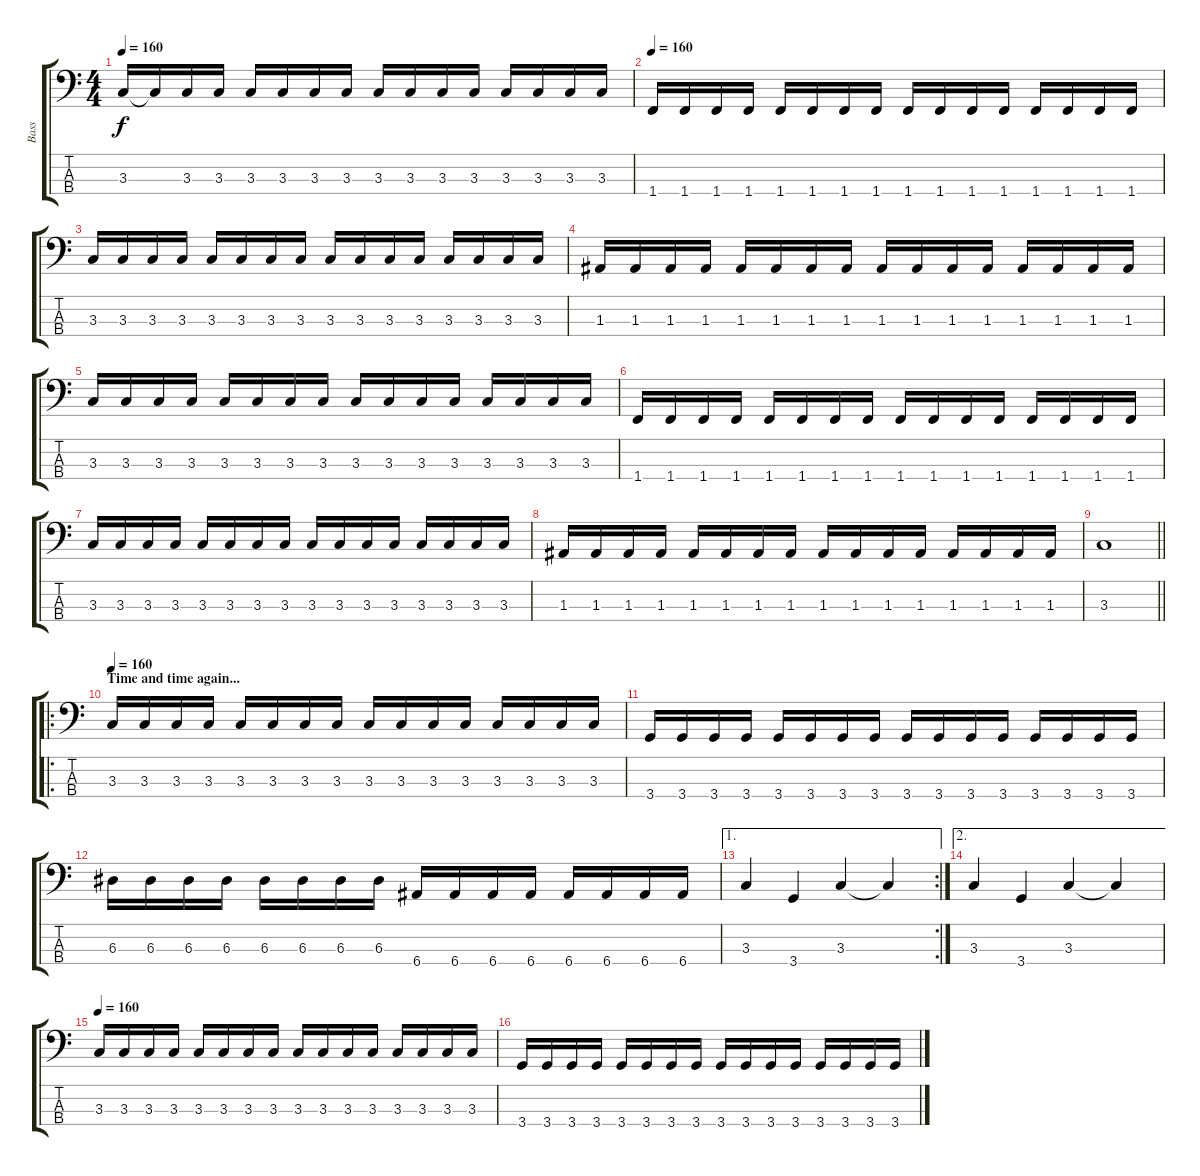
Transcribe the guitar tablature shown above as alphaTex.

\track ("Bass" "Bass") {instrument electricbasspick}
\staff {score tabs}
\tuning (G2 D2 A1 E1) {hide}
\ts (4 4)
\tempo 160
\clef f4
\ks c
3.3.16{dy f} 3.3{t}.16 3.3.16 3.3.16 3.3.16 3.3.16 3.3.16 3.3.16 3.3.16 3.3.16 3.3.16 3.3.16 3.3.16 3.3.16 3.3.16 3.3.16 |
\tempo 160
1.4.16 1.4.16 1.4.16 1.4.16 1.4.16 1.4.16 1.4.16 1.4.16 1.4.16 1.4.16 1.4.16 1.4.16 1.4.16 1.4.16 1.4.16 1.4.16 |
3.3.16 3.3.16 3.3.16 3.3.16 3.3.16 3.3.16 3.3.16 3.3.16 3.3.16 3.3.16 3.3.16 3.3.16 3.3.16 3.3.16 3.3.16 3.3.16 |
1.3.16 1.3.16 1.3.16 1.3.16 1.3.16 1.3.16 1.3.16 1.3.16 1.3.16 1.3.16 1.3.16 1.3.16 1.3.16 1.3.16 1.3.16 1.3.16 |
3.3.16 3.3.16 3.3.16 3.3.16 3.3.16 3.3.16 3.3.16 3.3.16 3.3.16 3.3.16 3.3.16 3.3.16 3.3.16 3.3.16 3.3.16 3.3.16 |
1.4.16 1.4.16 1.4.16 1.4.16 1.4.16 1.4.16 1.4.16 1.4.16 1.4.16 1.4.16 1.4.16 1.4.16 1.4.16 1.4.16 1.4.16 1.4.16 |
3.3.16 3.3.16 3.3.16 3.3.16 3.3.16 3.3.16 3.3.16 3.3.16 3.3.16 3.3.16 3.3.16 3.3.16 3.3.16 3.3.16 3.3.16 3.3.16 |
1.3.16 1.3.16 1.3.16 1.3.16 1.3.16 1.3.16 1.3.16 1.3.16 1.3.16 1.3.16 1.3.16 1.3.16 1.3.16 1.3.16 1.3.16 1.3.16 |
\barLineRight lightlight
3.3.1 |
\ro
\section ("" "Time and time again...")
\tempo 160
3.3.16 3.3.16 3.3.16 3.3.16 3.3.16 3.3.16 3.3.16 3.3.16 3.3.16 3.3.16 3.3.16 3.3.16 3.3.16 3.3.16 3.3.16 3.3.16 |
3.4.16 3.4.16 3.4.16 3.4.16 3.4.16 3.4.16 3.4.16 3.4.16 3.4.16 3.4.16 3.4.16 3.4.16 3.4.16 3.4.16 3.4.16 3.4.16 |
6.3.16 6.3.16 6.3.16 6.3.16 6.3.16 6.3.16 6.3.16 6.3.16 6.4.16 6.4.16 6.4.16 6.4.16 6.4.16 6.4.16 6.4.16 6.4.16 |
\ae 1
\rc 2
3.3.4 3.4.4 3.3.4 3.3{t}.4 |
\ae 2
3.3.4 3.4.4 3.3.4 3.3{t}.4 |
\tempo 160
3.3.16 3.3.16 3.3.16 3.3.16 3.3.16 3.3.16 3.3.16 3.3.16 3.3.16 3.3.16 3.3.16 3.3.16 3.3.16 3.3.16 3.3.16 3.3.16 |
3.4.16 3.4.16 3.4.16 3.4.16 3.4.16 3.4.16 3.4.16 3.4.16 3.4.16 3.4.16 3.4.16 3.4.16 3.4.16 3.4.16 3.4.16 3.4.16
